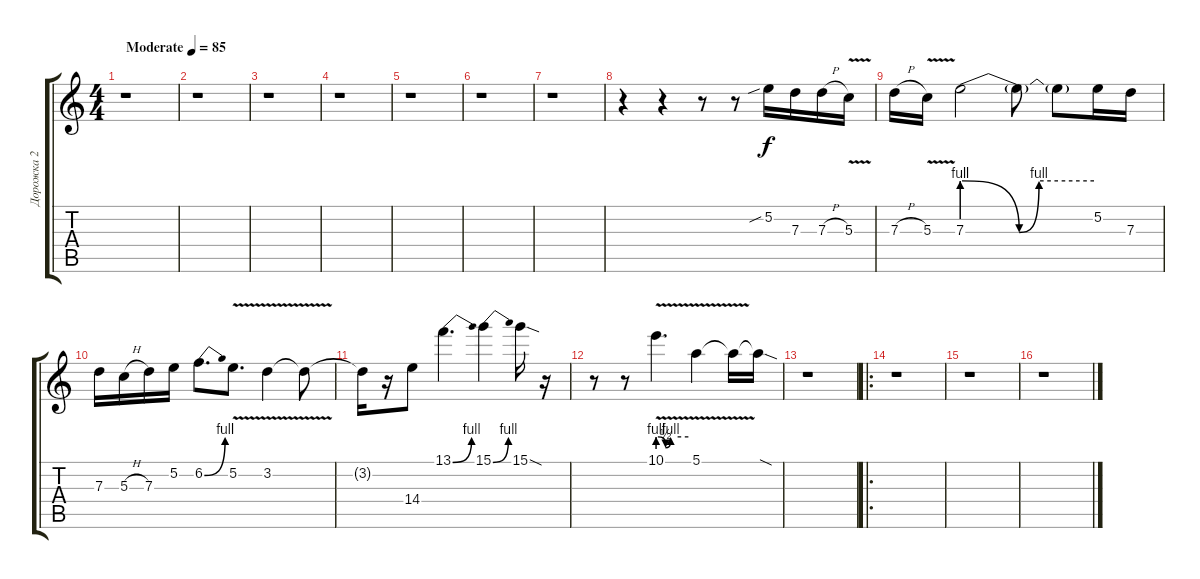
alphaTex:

\track ("Дорожка 2" "Дорожка 2") {instrument distortionguitar}
\staff {score tabs}
\tuning (E4 B3 G3 D3 A2 E2) {hide}
\ts (4 4)
\tempo (85 "Moderate")
\clef g2
\ks c
r.1{dy f instrument distortionguitar} |
r.1 |
r.1 |
r.1 |
r.1 |
r.1 |
r.1 |
r.4 r.4 r.8 r.8 5.2{sib}.16 7.3.16 7.3{h}.16 5.3{v}.16 |
7.3{h}.16 5.3{v}.16 7.3{be (custom 0 4 26 0 35 4 60 4)}.2 7.3{t}.8 7.3{t}.8 5.2.16 7.3.16 |
7.3.16 5.3{h}.16 7.3.16 5.2.16 6.2{be (bend 0 0 60 4)}.8{d} 5.2{v}.8{d} 3.2{v}.4 3.2{t}.8 |
3.2{t}.16 r.16 14.4.8 13.1{be (bend 0 0 60 4)}.4{d} 15.1{be (bend 0 0 60 4)}.4 15.1{sod}.16 r.16 |
r.8 r.8 10.1{be (custom 0 4 15 2 25 4 60 4) v}.4{d} 5.1{v}.4 5.1{t}.16 5.1{sod t}.16 |
r.1 |
\ro
r.1 |
r.1 |
r.1
